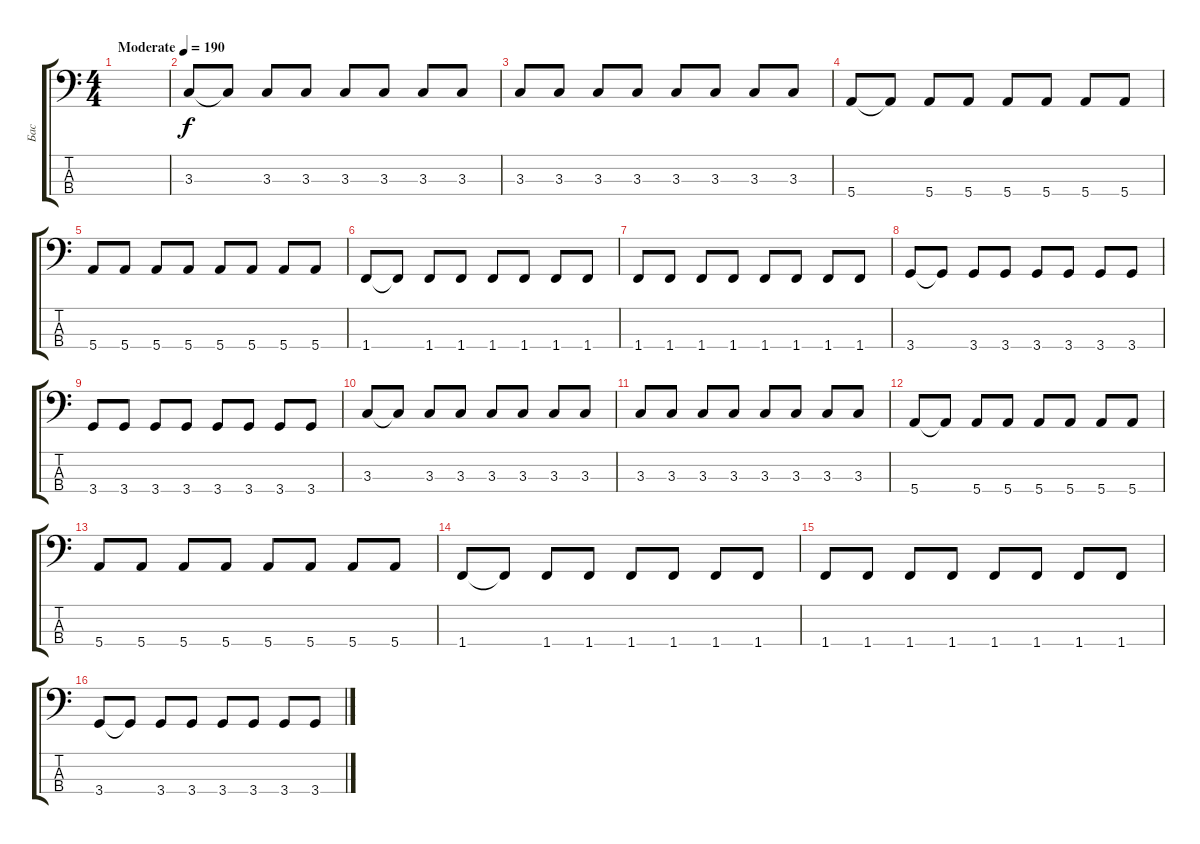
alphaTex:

\track ("Бас" "Бас") {instrument acousticguitarsteel}
\staff {score tabs}
\tuning (G2 D2 A1 E1) {hide}
\ts (4 4)
\tempo (190 "Moderate")
\clef f4
\ks c
|
3.3.8 3.3{t}.8 3.3.8 3.3.8 3.3.8 3.3.8 3.3.8 3.3.8 |
3.3.8 3.3.8 3.3.8 3.3.8 3.3.8 3.3.8 3.3.8 3.3.8 |
5.4.8 5.4{t}.8 5.4.8 5.4.8 5.4.8 5.4.8 5.4.8 5.4.8 |
5.4.8 5.4.8 5.4.8 5.4.8 5.4.8 5.4.8 5.4.8 5.4.8 |
1.4.8 1.4{t}.8 1.4.8 1.4.8 1.4.8 1.4.8 1.4.8 1.4.8 |
1.4.8 1.4.8 1.4.8 1.4.8 1.4.8 1.4.8 1.4.8 1.4.8 |
3.4.8 3.4{t}.8 3.4.8 3.4.8 3.4.8 3.4.8 3.4.8 3.4.8 |
3.4.8 3.4.8 3.4.8 3.4.8 3.4.8 3.4.8 3.4.8 3.4.8 |
3.3.8 3.3{t}.8 3.3.8 3.3.8 3.3.8 3.3.8 3.3.8 3.3.8 |
3.3.8 3.3.8 3.3.8 3.3.8 3.3.8 3.3.8 3.3.8 3.3.8 |
5.4.8 5.4{t}.8 5.4.8 5.4.8 5.4.8 5.4.8 5.4.8 5.4.8 |
5.4.8 5.4.8 5.4.8 5.4.8 5.4.8 5.4.8 5.4.8 5.4.8 |
1.4.8 1.4{t}.8 1.4.8 1.4.8 1.4.8 1.4.8 1.4.8 1.4.8 |
1.4.8 1.4.8 1.4.8 1.4.8 1.4.8 1.4.8 1.4.8 1.4.8 |
3.4.8 3.4{t}.8 3.4.8 3.4.8 3.4.8 3.4.8 3.4.8 3.4.8
